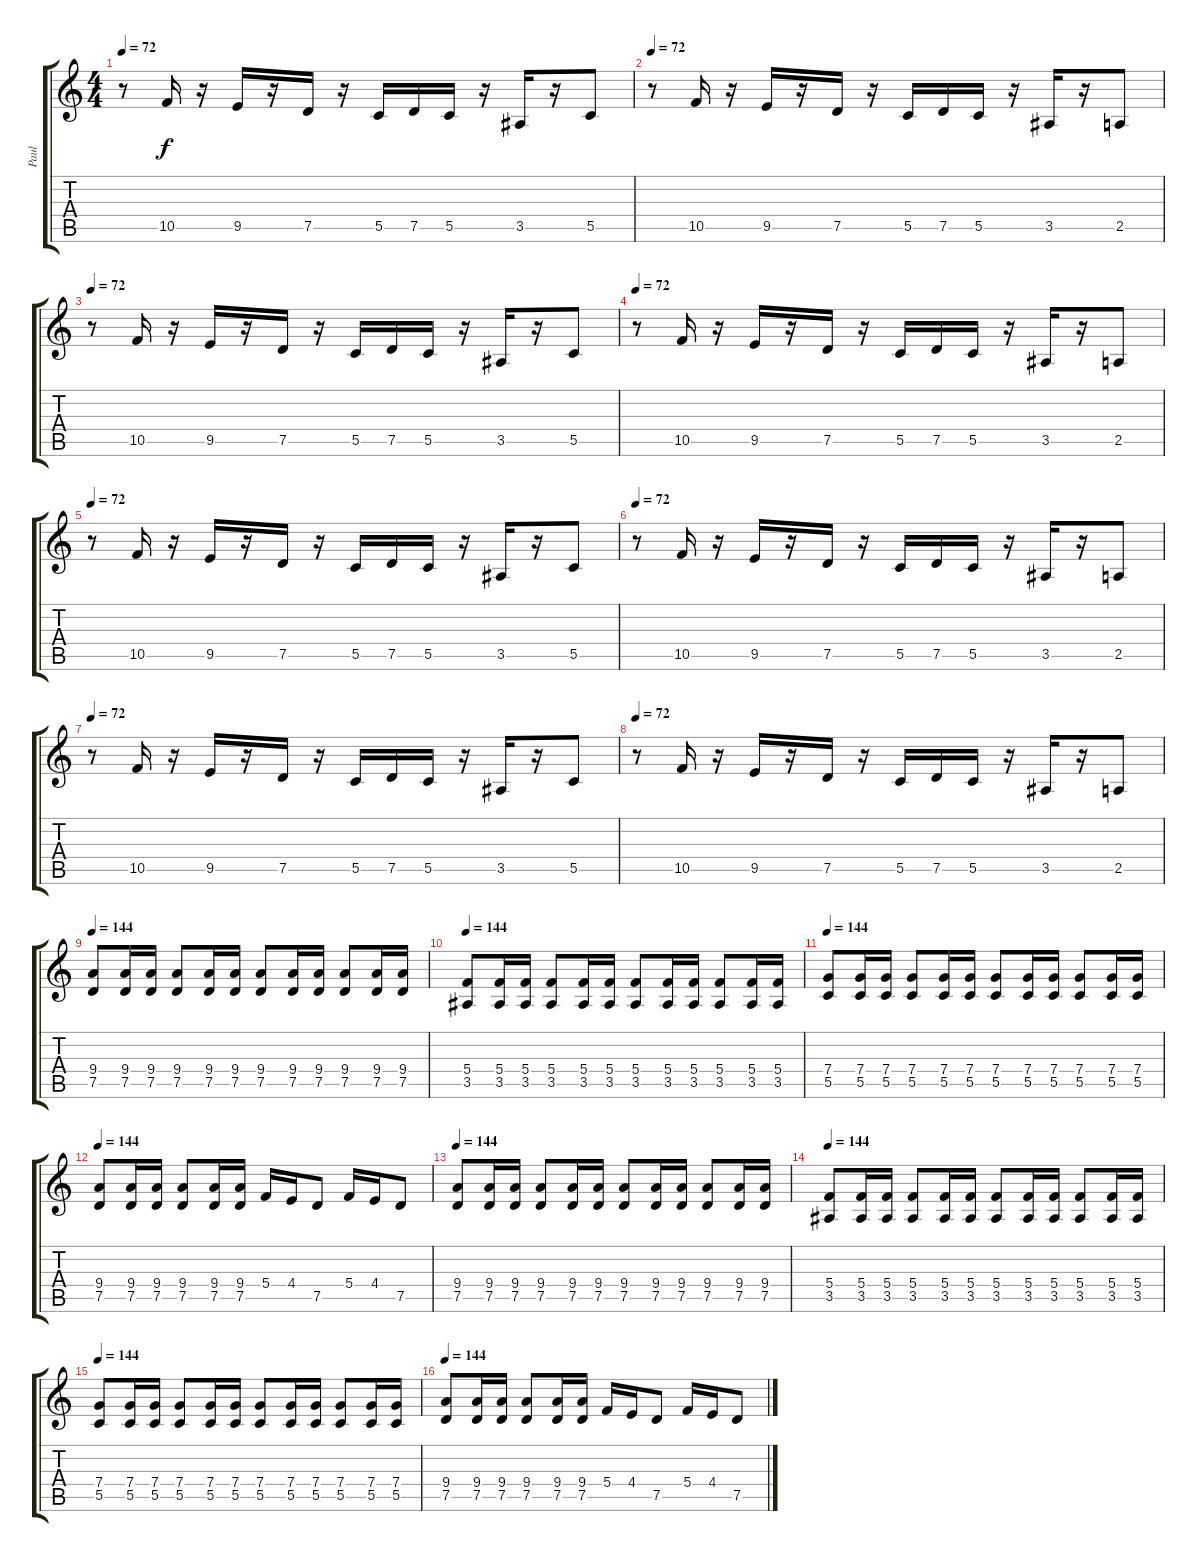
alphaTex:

\track ("Paul" "Paul") {instrument distortionguitar}
\staff {score tabs}
\tuning (D4 A3 F3 C3 G2 D2) {hide}
\ts (4 4)
\tempo 70
\tempo 72
\clef g2
\ks c
r.8{dy f} 10.5.16 r.16 9.5.16 r.16 7.5.16 r.16 5.5.16 7.5.16 5.5.16 r.16 3.5.16 r.16 5.5.8 |
\tempo 70
\tempo 72
r.8 10.5.16 r.16 9.5.16 r.16 7.5.16 r.16 5.5.16 7.5.16 5.5.16 r.16 3.5.16 r.16 2.5.8 |
\tempo 70
\tempo 72
r.8 10.5.16 r.16 9.5.16 r.16 7.5.16 r.16 5.5.16 7.5.16 5.5.16 r.16 3.5.16 r.16 5.5.8 |
\tempo 70
\tempo 72
r.8 10.5.16 r.16 9.5.16 r.16 7.5.16 r.16 5.5.16 7.5.16 5.5.16 r.16 3.5.16 r.16 2.5.8 |
\tempo 70
\tempo 72
r.8 10.5.16 r.16 9.5.16 r.16 7.5.16 r.16 5.5.16 7.5.16 5.5.16 r.16 3.5.16 r.16 5.5.8 |
\tempo 70
\tempo 72
r.8 10.5.16 r.16 9.5.16 r.16 7.5.16 r.16 5.5.16 7.5.16 5.5.16 r.16 3.5.16 r.16 2.5.8 |
\tempo 70
\tempo 72
r.8 10.5.16 r.16 9.5.16 r.16 7.5.16 r.16 5.5.16 7.5.16 5.5.16 r.16 3.5.16 r.16 5.5.8 |
\tempo 70
\tempo 72
r.8 10.5.16 r.16 9.5.16 r.16 7.5.16 r.16 5.5.16 7.5.16 5.5.16 r.16 3.5.16 r.16 2.5.8 |
\tempo 125
\tempo 144
(9.4 7.5).8 (9.4 7.5).16 (9.4 7.5).16 (9.4 7.5).8 (9.4 7.5).16 (9.4 7.5).16 (9.4 7.5).8 (9.4 7.5).16 (9.4 7.5).16 (9.4 7.5).8 (9.4 7.5).16 (9.4 7.5).16 |
\tempo 144
(5.4 3.5).8 (5.4 3.5).16 (5.4 3.5).16 (5.4 3.5).8 (5.4 3.5).16 (5.4 3.5).16 (5.4 3.5).8 (5.4 3.5).16 (5.4 3.5).16 (5.4 3.5).8 (5.4 3.5).16 (5.4 3.5).16 |
\tempo 144
(7.4 5.5).8 (7.4 5.5).16 (7.4 5.5).16 (7.4 5.5).8 (7.4 5.5).16 (7.4 5.5).16 (7.4 5.5).8 (7.4 5.5).16 (7.4 5.5).16 (7.4 5.5).8 (7.4 5.5).16 (7.4 5.5).16 |
\tempo 144
(9.4 7.5).8 (9.4 7.5).16 (9.4 7.5).16 (9.4 7.5).8 (9.4 7.5).16 (9.4 7.5).16 5.4.16 4.4.16 7.5.8 5.4.16 4.4.16 7.5.8 |
\tempo 144
(9.4 7.5).8 (9.4 7.5).16 (9.4 7.5).16 (9.4 7.5).8 (9.4 7.5).16 (9.4 7.5).16 (9.4 7.5).8 (9.4 7.5).16 (9.4 7.5).16 (9.4 7.5).8 (9.4 7.5).16 (9.4 7.5).16 |
\tempo 144
(5.4 3.5).8 (5.4 3.5).16 (5.4 3.5).16 (5.4 3.5).8 (5.4 3.5).16 (5.4 3.5).16 (5.4 3.5).8 (5.4 3.5).16 (5.4 3.5).16 (5.4 3.5).8 (5.4 3.5).16 (5.4 3.5).16 |
\tempo 144
(7.4 5.5).8 (7.4 5.5).16 (7.4 5.5).16 (7.4 5.5).8 (7.4 5.5).16 (7.4 5.5).16 (7.4 5.5).8 (7.4 5.5).16 (7.4 5.5).16 (7.4 5.5).8 (7.4 5.5).16 (7.4 5.5).16 |
\tempo 144
(9.4 7.5).8 (9.4 7.5).16 (9.4 7.5).16 (9.4 7.5).8 (9.4 7.5).16 (9.4 7.5).16 5.4.16 4.4.16 7.5.8 5.4.16 4.4.16 7.5.8
